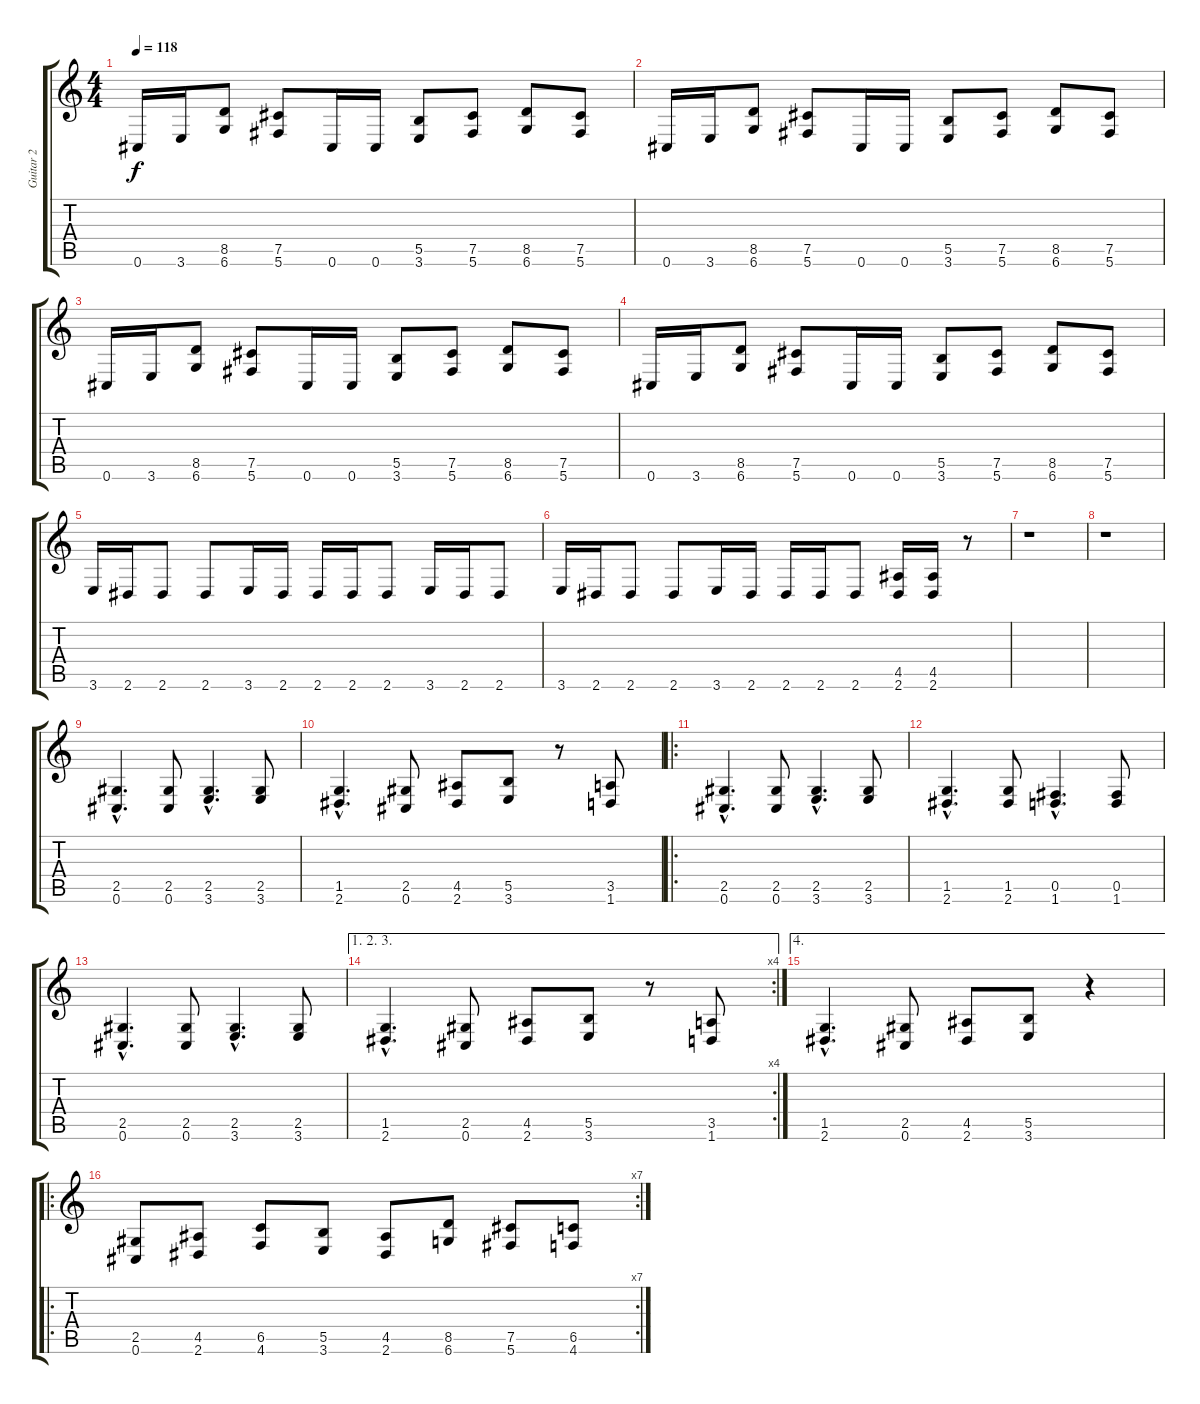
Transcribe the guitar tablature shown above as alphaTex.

\track ("Guitar 2" "Guitar 2") {instrument distortionguitar}
\staff {score tabs}
\tuning (Db4 Ab3 E3 B2 Gb2 Db2) {hide}
\ts (4 4)
\tempo 118
\clef g2
\ks c
0.6.16{dy f} 3.6.16 (8.5 6.6).8 (7.5 5.6).8 0.6.16 0.6.16 (5.5 3.6).8 (7.5 5.6).8 (8.5 6.6).8 (7.5 5.6).8 |
0.6.16 3.6.16 (8.5 6.6).8 (7.5 5.6).8 0.6.16 0.6.16 (5.5 3.6).8 (7.5 5.6).8 (8.5 6.6).8 (7.5 5.6).8 |
0.6.16 3.6.16 (8.5 6.6).8 (7.5 5.6).8 0.6.16 0.6.16 (5.5 3.6).8 (7.5 5.6).8 (8.5 6.6).8 (7.5 5.6).8 |
0.6.16 3.6.16 (8.5 6.6).8 (7.5 5.6).8 0.6.16 0.6.16 (5.5 3.6).8 (7.5 5.6).8 (8.5 6.6).8 (7.5 5.6).8 |
3.6.16 2.6.16 2.6.8 2.6.8 3.6.16 2.6.16 2.6.16 2.6.16 2.6.8 3.6.16 2.6.16 2.6.8 |
3.6.16 2.6.16 2.6.8 2.6.8 3.6.16 2.6.16 2.6.16 2.6.16 2.6.8 (4.5 2.6).16 (4.5 2.6).16 r.8 |
r.1 |
r.1 |
(2.5{hac} 0.6{hac}).4{d} (2.5 0.6).8 (2.5{hac} 3.6{hac}).4{d} (2.5 3.6).8 |
(1.5{hac} 2.6{hac}).4{d} (2.5 0.6).8 (4.5 2.6).8 (5.5 3.6).8 r.8 (3.5 1.6).8 |
\ro
(2.5{hac} 0.6{hac}).4{d} (2.5 0.6).8 (2.5{hac} 3.6{hac}).4{d} (2.5 3.6).8 |
(1.5{hac} 2.6{hac}).4{d} (1.5 2.6).8 (0.5{hac} 1.6{hac}).4{d} (0.5 1.6).8 |
(2.5{hac} 0.6{hac}).4{d} (2.5 0.6).8 (2.5{hac} 3.6{hac}).4{d} (2.5 3.6).8 |
\ae (1 2 3)
\rc 4
(1.5{hac} 2.6{hac}).4{d} (2.5 0.6).8 (4.5 2.6).8 (5.5 3.6).8 r.8 (3.5 1.6).8 |
\ae 4
(1.5{hac} 2.6{hac}).4{d} (2.5 0.6).8 (4.5 2.6).8 (5.5 3.6).8 r.4 |
\ro
\rc 7
(2.5 0.6).8 (4.5 2.6).8 (6.5 4.6).8 (5.5 3.6).8 (4.5 2.6).8 (8.5 6.6).8 (7.5 5.6).8 (6.5 4.6).8
